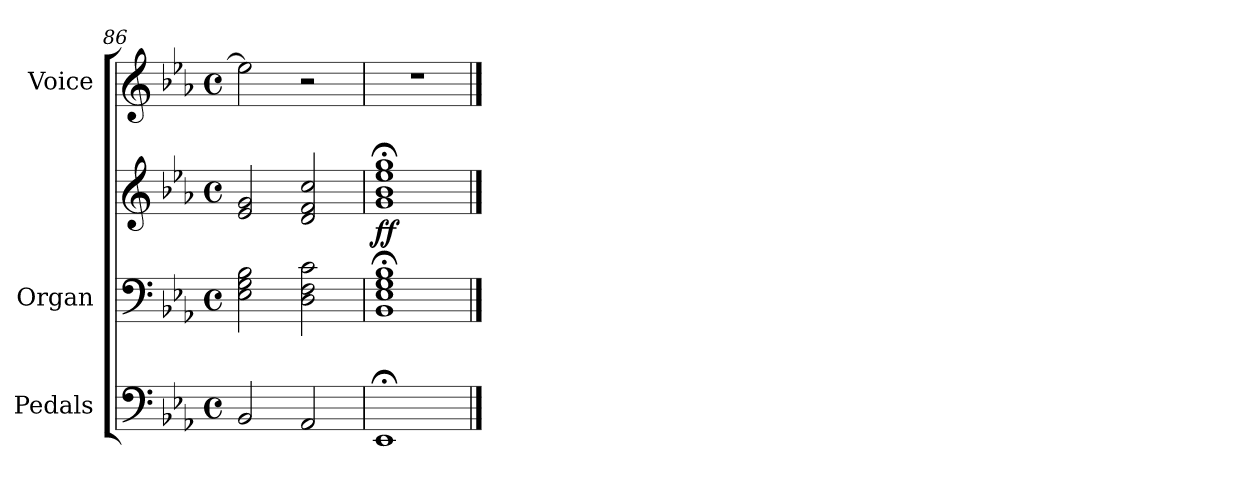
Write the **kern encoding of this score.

**kern	**kern	**kern	**dynam	**kern
*part3	*part2	*part2	*part2	*part1
*staff4	*staff3	*staff2	*staff2/3	*staff1
*I"Pedals	*I"Organ	*	*	*I"Voice
*I'Ped.	*I'Org.	*	*	*I'Voice
*clefF4	*clefF4	*clefG2	*	*clefG2
*k[b-e-a-]	*k[b-e-a-]	*k[b-e-a-]	*	*k[b-e-a-]
*E-:	*E-:	*E-:	*	*E-:
*M4/4	*M4/4	*M4/4	*	*M4/4
*met(c)	*met(c)	*met(c)	*	*met(c)
=86	=86	=86	=86	=86
2BB-i/	2E-i\ 2Gi 2B-i	2e-i/ 2gi	.	2ee-i\]
2AA-i/	2Di\ 2Fi 2ci	2di/ 2fi 2cci	.	2r
=87	=87	=87	=87	=87
*	*^	*	*	*
1EE-;i	1BB-i; 1E-i; 1Gi; 1B-i;	1ryy	1gi; 1b-i; 1ee-i; 1ggi;	ff	1r
*	*v	*v	*	*	*
==	==	==	==	==
*-	*-	*-	*-	*-
